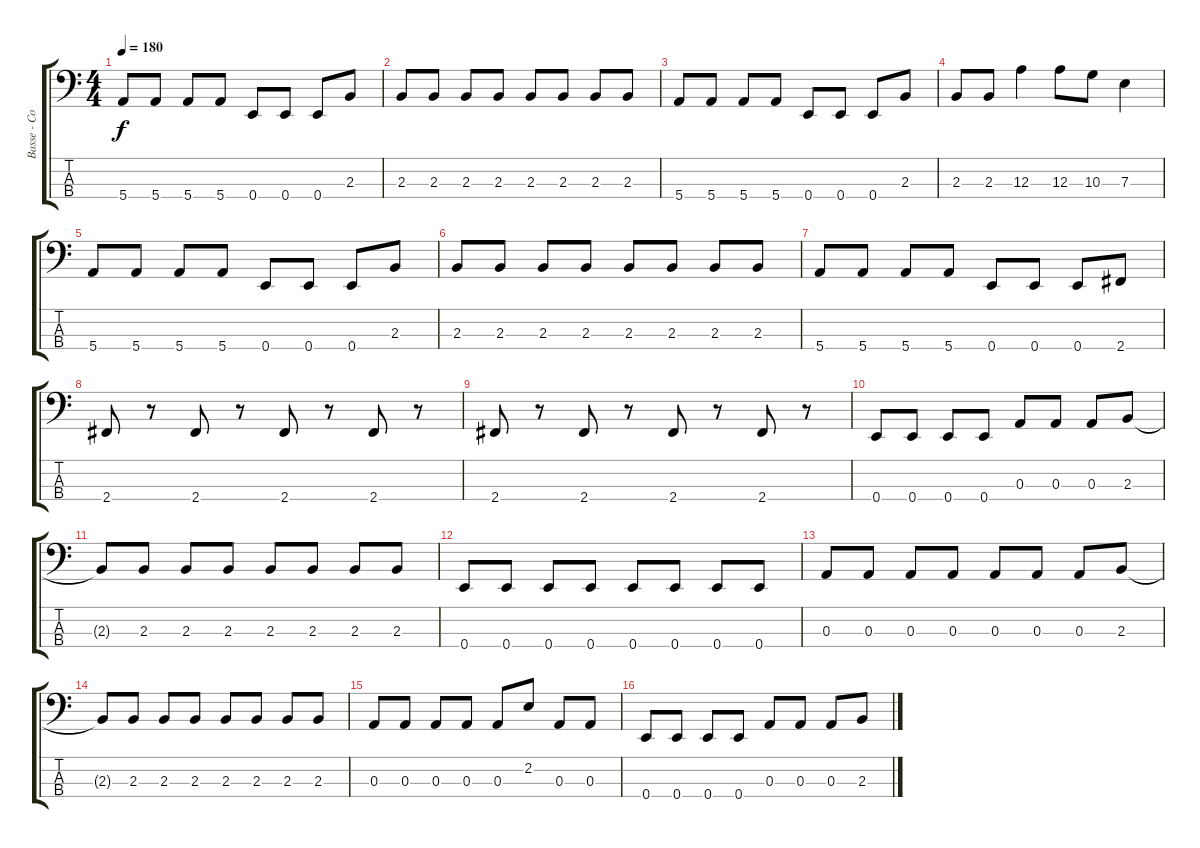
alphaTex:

\track ("Basse - Cone" "Basse - Co") {instrument electricbasspick}
\staff {score tabs}
\tuning (G2 D2 A1 E1) {hide}
\ts (4 4)
\tempo 180
\clef f4
\ks c
5.4.8{dy f} 5.4.8 5.4.8 5.4.8 0.4.8 0.4.8 0.4.8 2.3.8 |
2.3.8 2.3.8 2.3.8 2.3.8 2.3.8 2.3.8 2.3.8 2.3.8 |
5.4.8 5.4.8 5.4.8 5.4.8 0.4.8 0.4.8 0.4.8 2.3.8 |
2.3.8 2.3.8 12.3.4 12.3.8 10.3.8 7.3.4 |
5.4.8 5.4.8 5.4.8 5.4.8 0.4.8 0.4.8 0.4.8 2.3.8 |
2.3.8 2.3.8 2.3.8 2.3.8 2.3.8 2.3.8 2.3.8 2.3.8 |
5.4.8 5.4.8 5.4.8 5.4.8 0.4.8 0.4.8 0.4.8 2.4.8 |
2.4.8 r.8 2.4.8 r.8 2.4.8 r.8 2.4.8 r.8 |
2.4.8 r.8 2.4.8 r.8 2.4.8 r.8 2.4.8 r.8 |
0.4.8 0.4.8 0.4.8 0.4.8 0.3.8 0.3.8 0.3.8 2.3.8 |
2.3{t}.8 2.3.8 2.3.8 2.3.8 2.3.8 2.3.8 2.3.8 2.3.8 |
0.4.8 0.4.8 0.4.8 0.4.8 0.4.8 0.4.8 0.4.8 0.4.8 |
0.3.8 0.3.8 0.3.8 0.3.8 0.3.8 0.3.8 0.3.8 2.3.8 |
2.3{t}.8 2.3.8 2.3.8 2.3.8 2.3.8 2.3.8 2.3.8 2.3.8 |
0.3.8 0.3.8 0.3.8 0.3.8 0.3.8 2.2.8 0.3.8 0.3.8 |
0.4.8 0.4.8 0.4.8 0.4.8 0.3.8 0.3.8 0.3.8 2.3.8
